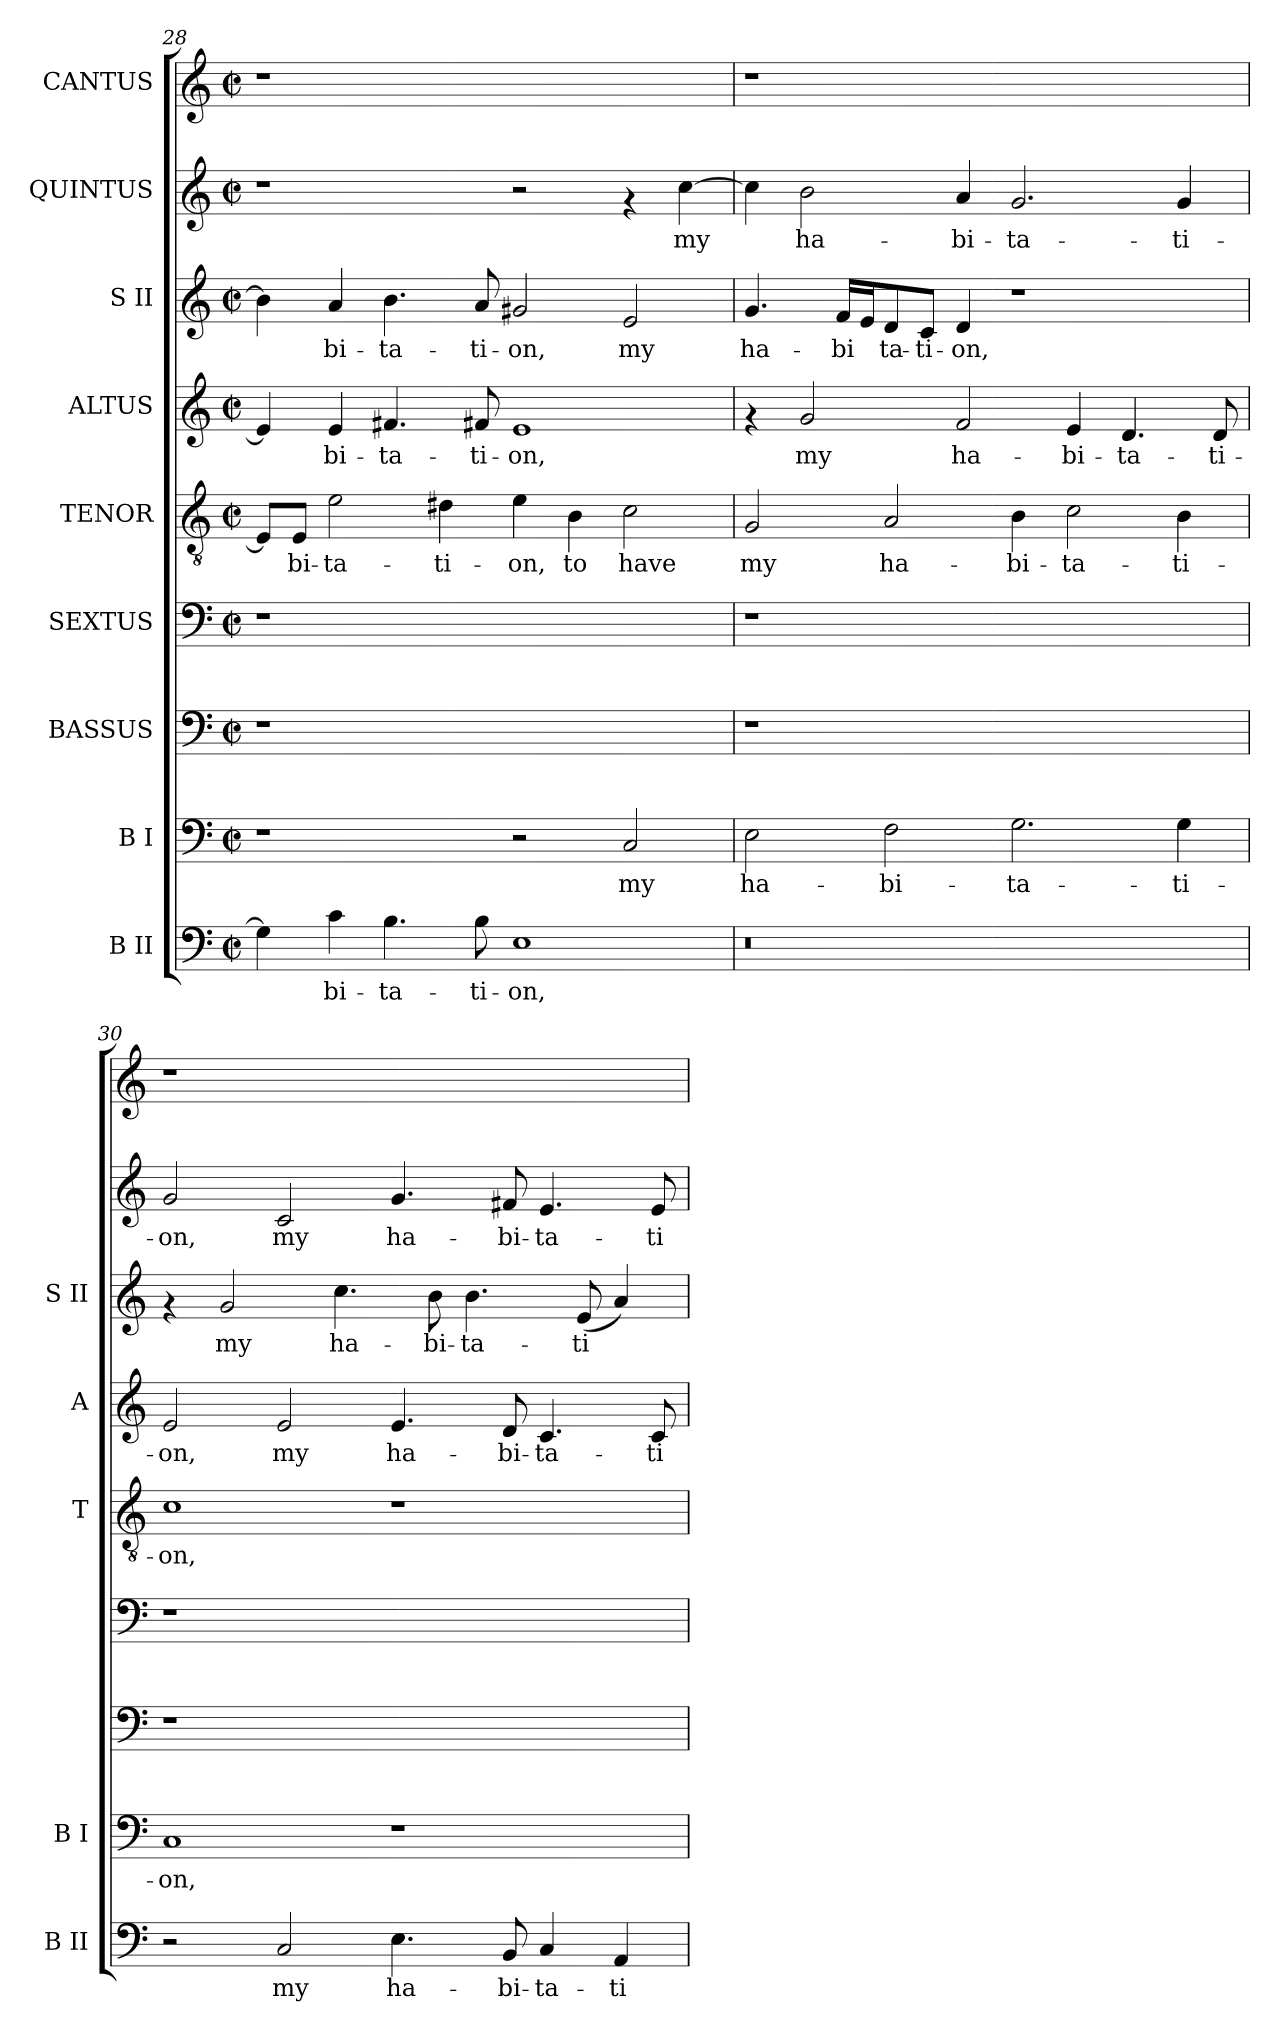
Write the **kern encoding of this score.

**kern	**text	**kern	**text	**kern	**kern	**kern	**text	**kern	**text	**kern	**text	**kern	**text	**kern
*part9	*part9	*part8	*part8	*part7	*part6	*part5	*part5	*part4	*part4	*part3	*part3	*part2	*part2	*part1
*staff9	*staff9	*staff8	*staff8	*staff7	*staff6	*staff5	*staff5	*staff4	*staff4	*staff3	*staff3	*staff2	*staff2	*staff1
*I"B II	*	*I"B I	*	*I"BASSUS	*I"SEXTUS	*I"TENOR	*	*I"ALTUS	*	*I"S II	*	*I"QUINTUS	*	*I"CANTUS
*I'B II	*	*I'B I	*	*	*	*I'T	*	*I'A	*	*I'S II	*	*	*	*
!!LO:PB:g=z
*clefF4	*	*clefF4	*	*clefF4	*clefF4	*clefGv2	*	*clefG2	*	*clefG2	*	*clefG2	*	*clefG2
*k[]	*	*k[]	*	*k[]	*k[]	*k[]	*	*k[]	*	*k[]	*	*k[]	*	*k[]
*C:	*	*C:	*	*C:	*C:	*C:	*	*C:	*	*C:	*	*C:	*	*C:
*M2/2	*	*M2/2	*	*M2/2	*M2/2	*M2/2	*	*M2/2	*	*M2/2	*	*M2/2	*	*M2/2
*met(c|)	*	*met(c|)	*	*met(c|)	*met(c|)	*met(c|)	*	*met(c|)	*	*met(c|)	*	*met(c|)	*	*met(c|)
=28	=28	=28	=28	=28	=28	=28	=28	=28	=28	=28	=28	=28	=28	=28
!	!LO:LY:b:cj	!	!	!	!	!	!LO:LY:b:cj	!	!LO:LY:b:rj	!	!LO:LY:b:cj	!	!	!
4G#\]	--	1r	.	1r	1r	8E/L]	--	4e/]	--	4b\]	--	1r	.	1r
!	!	!	!	!	!	!	!LO:LY:b:cj	!	!	!	!	!	!	!
.	.	.	.	.	.	8E/J	-bi-	.	.	.	.	.	.	.
!	!LO:LY:b:cj	!	!	!	!	!	!LO:LY:b:cj	!	!LO:LY:b:rj	!	!LO:LY:b:cj	!	!	!
4c\	-bi-	.	.	.	.	2e\	-ta-	4e/	-bi-	4a/	-bi-	.	.	.
!	!LO:LY:b:cj	!	!	!	!	!	!	!	!LO:LY:b:rj	!	!LO:LY:b:cj	!	!	!
4.B\	-ta-	.	.	.	.	.	.	4.f#X/	-ta-	4.b\	-ta-	.	.	.
!	!	!	!	!	!	!	!LO:LY:b:cj	!	!	!	!	!	!	!
.	.	.	.	.	.	4d#X\	-ti-	.	.	.	.	.	.	.
!	!LO:LY:b:cj	!	!	!	!	!	!	!	!LO:LY:b:rj	!	!LO:LY:b:cj	!	!	!
8B\	-ti-	.	.	.	.	.	.	8f#X/	-ti-	8a/	-ti-	.	.	.
!	!LO:LY:b:cj	!	!	!	!	!	!LO:LY:b:cj	!	!LO:LY:b:rj	!	!LO:LY:b:cj	!	!	!
1E	-on,	2r	.	1ryy	1ryy	4e\	-on,	1e	-on,	2g#X/	-on,	2r	.	1ryy
!	!	!	!	!	!	!	!LO:LY:b:cj	!	!	!	!	!	!	!
.	.	.	.	.	.	4B\	to	.	.	.	.	.	.	.
!	!	!	!LO:LY:b	!	!	!	!LO:LY:b:cj	!	!	!	!LO:LY:b:cj	!	!	!
.	.	2C/	my	.	.	2c\	have	.	.	2e/	my	4rf	.	.
!	!	!	!	!	!	!	!	!	!	!	!	!	!LO:LY:b:rj	!
.	.	.	.	.	.	.	.	.	.	.	.	[>4cc\	my	.
=29	=29	=29	=29	=29	=29	=29	=29	=29	=29	=29	=29	=29	=29	=29
!	!	!	!LO:LY:b	!	!	!	!LO:LY:b:cj	!	!	!	!LO:LY:b:cj	!	!LO:LY:b:rj	!
0r	.	2E\	ha-	1r	1r	2G/	my	4rf	.	4.g/	ha-	4cc\]	.	1r
!	!	!	!	!	!	!	!	!	!LO:LY:b:rj	!	!	!	!LO:LY:b:rj	!
.	.	.	.	.	.	.	.	2g/	my	.	.	2b\	ha-	.
!	!	!	!	!	!	!	!	!	!	!	!LO:LY:b:cj	!	!	!
.	.	.	.	.	.	.	.	.	.	16f/L	-bi-	.	.	.
!	!	!	!	!	!	!	!	!	!	!	!LO:LY:b:cj	!	!	!
.	.	.	.	.	.	.	.	.	.	16e/	--	.	.	.
!	!	!	!LO:LY:b	!	!	!	!LO:LY:b:cj	!	!	!	!LO:LY:b:cj	!	!	!
.	.	2F\	-bi-	.	.	2A/	ha-	.	.	8d/	-ta-	.	.	.
!	!	!	!	!	!	!	!	!	!	!	!LO:LY:b:cj	!	!	!
.	.	.	.	.	.	.	.	.	.	8c/J	-ti-	.	.	.
!	!	!	!	!	!	!	!	!	!LO:LY:b:rj	!	!LO:LY:b:cj	!	!LO:LY:b:rj	!
.	.	.	.	.	.	.	.	2f/	ha-	4d/	-on,	4a/	-bi-	.
!	!	!	!LO:LY:b	!	!	!	!LO:LY:b:cj	!	!	!	!	!	!LO:LY:b:rj	!
.	.	2.G\	-ta-	1ryy	1ryy	4B\	-bi-	.	.	1r	.	2.g/	-ta-	1ryy
!	!	!	!	!	!	!	!LO:LY:b:cj	!	!LO:LY:b:rj	!	!	!	!	!
.	.	.	.	.	.	2c\	-ta-	4e/	-bi-	.	.	.	.	.
!	!	!	!	!	!	!	!	!	!LO:LY:b:rj	!	!	!	!	!
.	.	.	.	.	.	.	.	4.d/	-ta-	.	.	.	.	.
!	!	!	!LO:LY:b	!	!	!	!LO:LY:b:cj	!	!	!	!	!	!LO:LY:b:rj	!
.	.	4G\	-ti-	.	.	4B\	-ti-	.	.	.	.	4g/	-ti-	.
!	!	!	!	!	!	!	!	!	!LO:LY:b:rj	!	!	!	!	!
.	.	.	.	.	.	.	.	8d/	-ti-	.	.	.	.	.
=30	=30	=30	=30	=30	=30	=30	=30	=30	=30	=30	=30	=30	=30	=30
!	!	!	!LO:LY:b	!	!	!	!LO:LY:b:cj	!	!LO:LY:b:rj	!	!	!	!LO:LY:b:rj	!
2r	.	1C	-on,	1r	1r	1c	-on,	2e/	-on,	4rf	.	2g/	-on,	1r
!	!	!	!	!	!	!	!	!	!	!	!LO:LY:b:cj	!	!	!
.	.	.	.	.	.	.	.	.	.	2g/	my	.	.	.
!	!LO:LY:b:cj	!	!	!	!	!	!	!	!LO:LY:b:rj	!	!	!	!LO:LY:b:rj	!
2C/	my	.	.	.	.	.	.	2e/	my	.	.	2c/	my	.
!	!	!	!	!	!	!	!	!	!	!	!LO:LY:b:cj	!	!	!
.	.	.	.	.	.	.	.	.	.	4.cc\	ha-	.	.	.
!	!LO:LY:b:cj	!	!	!	!	!	!	!	!LO:LY:b:rj	!	!	!	!LO:LY:b:rj	!
4.E\	ha-	1r	.	1ryy	1ryy	1r	.	4.e/	ha-	.	.	4.g/	ha-	1ryy
!	!	!	!	!	!	!	!	!	!	!	!LO:LY:b:cj	!	!	!
.	.	.	.	.	.	.	.	.	.	8b\	-bi-	.	.	.
!	!	!	!	!	!	!	!	!	!	!	!LO:LY:b:cj	!	!	!
.	.	.	.	.	.	.	.	.	.	4.b\	-ta-	.	.	.
!	!LO:LY:b:cj	!	!	!	!	!	!	!	!LO:LY:b:rj	!	!	!	!LO:LY:b:rj	!
8BB/	-bi-	.	.	.	.	.	.	8d/	-bi-	.	.	8f#X/	-bi-	.
!	!LO:LY:b:cj	!	!	!	!	!	!	!	!LO:LY:b:rj	!	!	!	!LO:LY:b:rj	!
4C/	-ta-	.	.	.	.	.	.	4.c/	-ta-	.	.	4.e/	-ta-	.
!	!	!	!	!	!	!	!	!	!	!	!LO:LY:b:cj	!	!	!
.	.	.	.	.	.	.	.	.	.	(<8e/	-ti-	.	.	.
!	!LO:LY:b:cj	!	!	!	!	!	!	!	!	!	!LO:LY:b:cj	!	!	!
4AA/	-ti-	.	.	.	.	.	.	.	.	4a/)	--	.	.	.
!	!	!	!	!	!	!	!	!	!LO:LY:b:rj	!	!	!	!LO:LY:b:rj	!
.	.	.	.	.	.	.	.	8c/	-ti-	.	.	8e/	-ti-	.
=	=	=	=	=	=	=	=	=	=	=	=	=	=	=
*-	*-	*-	*-	*-	*-	*-	*-	*-	*-	*-	*-	*-	*-	*-
